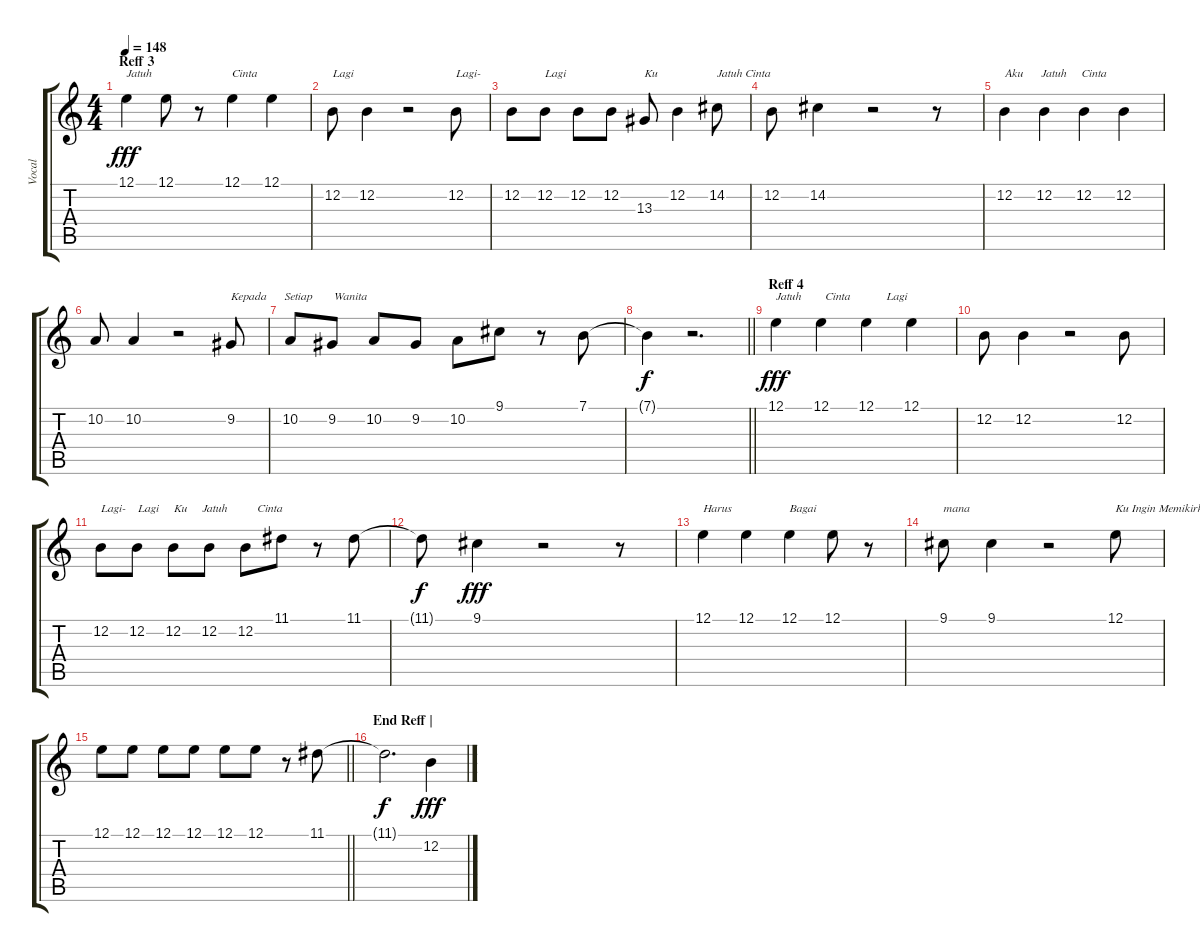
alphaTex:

\track ("Vocal" "Vocal") {instrument violin}
\staff {score tabs}
\tuning (E4 B3 G3 D3 A2 E2) {hide}
\ts (4 4)
\section ("" "Reff 3")
\tempo 148
\clef g2
\ks c
12.1.4{txt "Jatuh " dy fff} 12.1.8 r.8 12.1.4{txt "Cinta "} 12.1.4 |
12.2.8{txt "Lagi"} 12.2.4 r.2 12.2.8{txt "Lagi-"} |
12.2.8 12.2.8{txt "Lagi "} 12.2.8 12.2.8 13.3.8{txt "Ku "} 12.2.4 14.2.8{txt "Jatuh Cinta"} |
12.2.8 14.2.4 r.2 r.8 |
12.2.4{txt "Aku      Jatuh     Cinta "} 12.2.4 12.2.4 12.2.4 |
10.2.8 10.2.4 r.2 9.2.8{txt "Kepada      Setiap       Wanita"} |
10.2.8 9.2.8 10.2.8 9.2.8 10.2.8 9.1.8 r.8 7.1.8 |
\barLineRight lightlight
7.1{t}.4{dy f} r.2{d} |
\section ("" "Reff 4")
12.1.4{txt "Jatuh        Cinta            Lagi" dy fff} 12.1.4 12.1.4 12.1.4 |
12.2.8 12.2.4 r.2 12.2.8 |
12.2.8{txt "Lagi-    Lagi     Ku     Jatuh          Cinta"} 12.2.8 12.2.8 12.2.8 12.2.8 11.1.8 r.8 11.1.8 |
11.1{t}.8{dy f} 9.1.4{dy fff} r.2 r.8 |
12.1.4{txt "Harus "} 12.1.4 12.1.4{txt "Bagai"} 12.1.8 r.8 |
9.1.8{txt "mana "} 9.1.4 r.2 12.1.8{txt "Ku Ingin Memikirkannya"} |
\barLineRight lightlight
12.1.8 12.1.8 12.1.8 12.1.8 12.1.8 12.1.8 r.8 11.1.8 |
\section ("" "End Reff |")
11.1{t}.2{d dy f} 12.2.4{dy fff}
